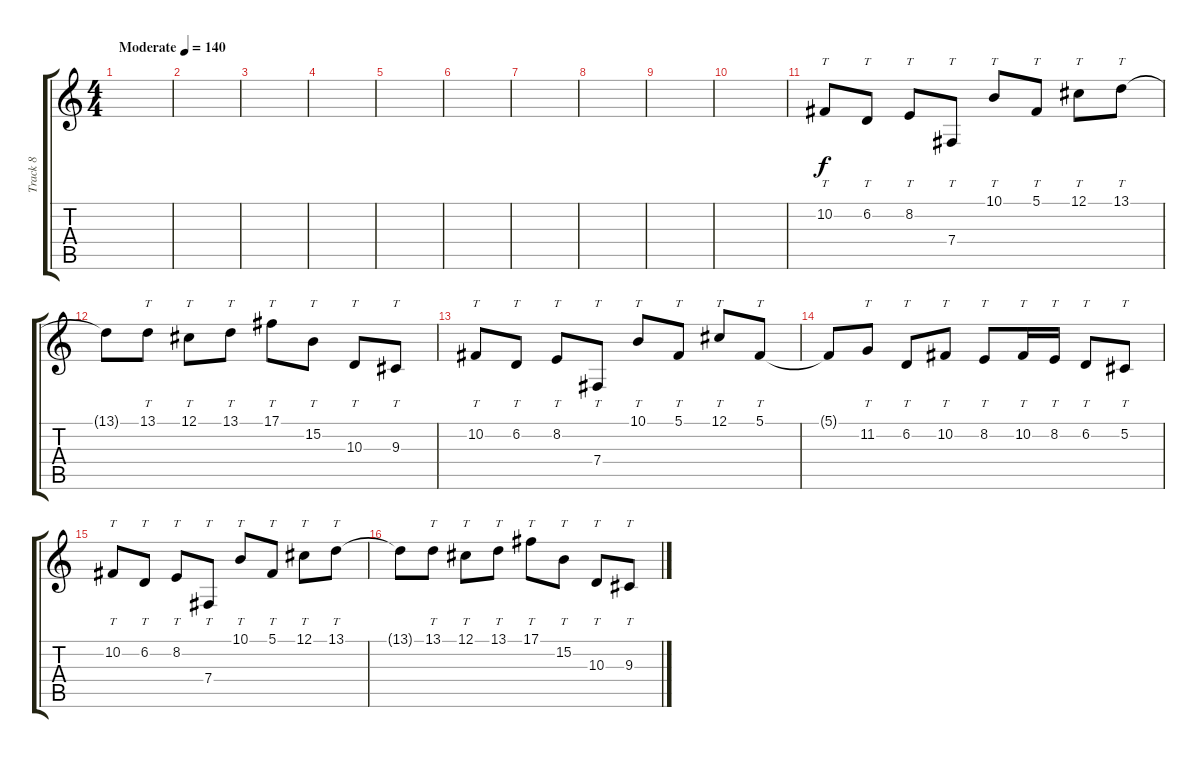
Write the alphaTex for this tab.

\track ("Track 8" "Track 8") {instrument lead1square}
\staff {score tabs}
\tuning (Db4 Ab3 E3 B2 Gb2 B1) {hide}
\ts (4 4)
\tempo (140 "Moderate")
\clef g2
\ks c
|
|
|
|
|
|
|
|
|
|
10.2.8{tt} 6.2.8{tt} 8.2.8{tt} 7.4.8{tt} 10.1.8{tt} 5.1.8{tt} 12.1.8{tt} 13.1.8{tt} |
13.1{t}.8 13.1.8{tt} 12.1.8{tt} 13.1.8{tt} 17.1.8{tt} 15.2.8{tt} 10.3.8{tt} 9.3.8{tt} |
10.2.8{tt} 6.2.8{tt} 8.2.8{tt} 7.4.8{tt} 10.1.8{tt} 5.1.8{tt} 12.1.8{tt} 5.1.8{tt} |
5.1{t}.8 11.2.8{tt} 6.2.8{tt} 10.2.8{tt} 8.2.8{tt} 10.2.16{tt} 8.2.16{tt} 6.2.8{tt} 5.2.8{tt} |
10.2.8{tt} 6.2.8{tt} 8.2.8{tt} 7.4.8{tt} 10.1.8{tt} 5.1.8{tt} 12.1.8{tt} 13.1.8{tt} |
13.1{t}.8 13.1.8{tt} 12.1.8{tt} 13.1.8{tt} 17.1.8{tt} 15.2.8{tt} 10.3.8{tt} 9.3.8{tt}
